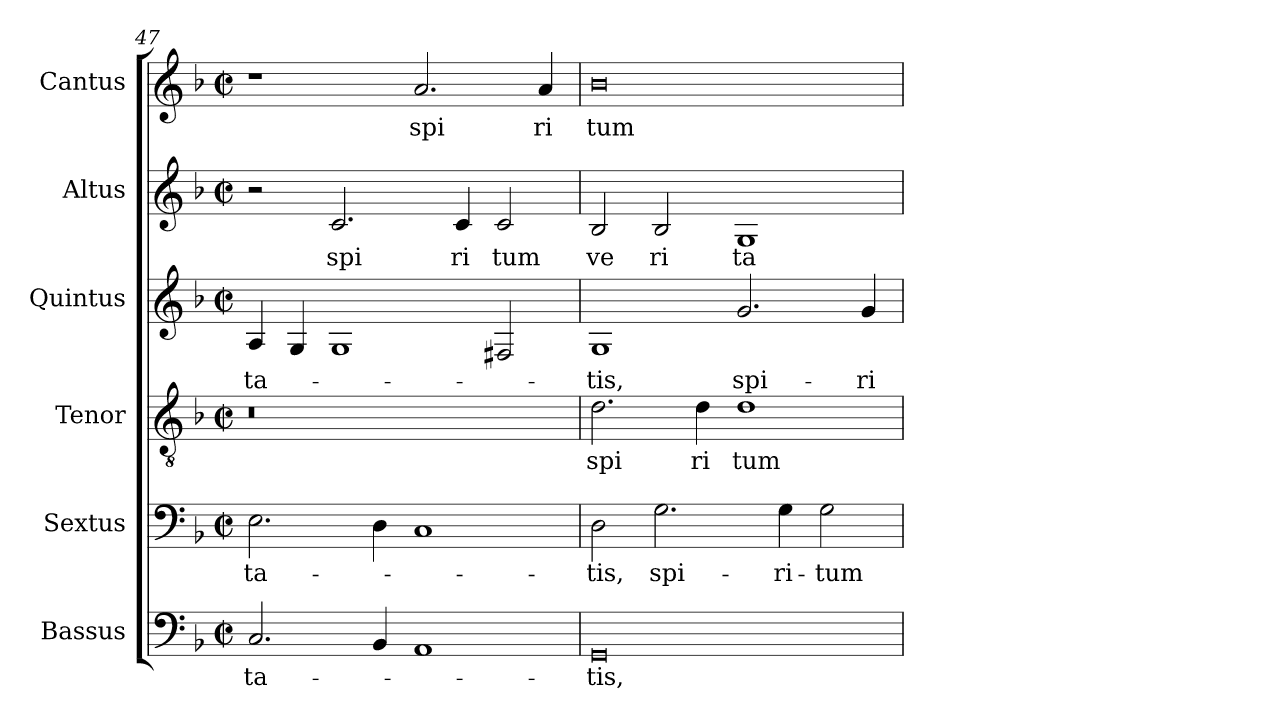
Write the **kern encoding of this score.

**kern	**text	**kern	**text	**kern	**text	**kern	**text	**kern	**text	**kern	**text
*part6	*part6	*part5	*part5	*part4	*part4	*part3	*part3	*part2	*part2	*part1	*part1
*staff6	*staff6	*staff5	*staff5	*staff4	*staff4	*staff3	*staff3	*staff2	*staff2	*staff1	*staff1
*I"Bassus	*	*I"Sextus	*	*I"Tenor	*	*I"Quintus	*	*I"Altus	*	*I"Cantus	*
*clefF4	*	*clefF4	*	*clefGv2	*	*clefG2	*	*clefG2	*	*clefG2	*
*k[b-]	*	*k[b-]	*	*k[b-]	*	*k[b-]	*	*k[b-]	*	*k[b-]	*
*F:	*	*F:	*	*F:	*	*F:	*	*F:	*	*F:	*
*M2/2	*	*M2/2	*	*M2/2	*	*M2/2	*	*M2/2	*	*M2/2	*
*met(c|)	*	*met(c|)	*	*met(c|)	*	*met(c|)	*	*met(c|)	*	*met(c|)	*
=47	=47	=47	=47	=47	=47	=47	=47	=47	=47	=47	=47
!	!LO:LY:b:cj	!	!LO:LY:b:cj	!	!	!	!LO:LY:b:cj	!	!	!	!
2.C/	-ta-	2.E\	-ta-	0r	.	4A/	-ta-	2r	.	1r	.
.	.	.	.	.	.	4G/	.	.	.	.	.
!	!	!	!	!	!	!	!	!	!LO:LY:b:cj	!	!
.	.	.	.	.	.	1G	.	2.c/	spi	.	.
4BB-/	.	4D\	.	.	.	.	.	.	.	.	.
!	!	!	!	!	!	!	!	!	!	!	!LO:LY:b:cj
1AA	.	1C	.	.	.	.	.	.	.	2.a/	spi
!	!	!	!	!	!	!	!	!	!LO:LY:b:cj	!	!
.	.	.	.	.	.	.	.	4c/	ri	.	.
!	!	!	!	!	!	!	!	!	!LO:LY:b:cj	!	!
.	.	.	.	.	.	2F#X/	.	2c/	tum	.	.
!	!	!	!	!	!	!	!	!	!	!	!LO:LY:b:cj
.	.	.	.	.	.	.	.	.	.	4a/	ri
=48	=48	=48	=48	=48	=48	=48	=48	=48	=48	=48	=48
!	!LO:LY:b:cj	!	!LO:LY:b:cj	!	!LO:LY:b:cj	!	!LO:LY:b:cj	!	!LO:LY:b:cj	!	!LO:LY:b:cj
0GG	-tis,	2D\	-tis,	2.d\	spi	1G	-tis,	2B-/	ve	0b-	tum
!	!	!	!LO:LY:b:cj	!	!	!	!	!	!LO:LY:b:cj	!	!
.	.	2.G\	spi-	.	.	.	.	2B-/	ri	.	.
!	!	!	!	!	!LO:LY:b:cj	!	!	!	!	!	!
.	.	.	.	4d\	ri	.	.	.	.	.	.
!	!	!	!	!	!LO:LY:b:cj	!	!LO:LY:b:cj	!	!LO:LY:b:cj	!	!
.	.	.	.	1d	tum	2.g/	spi-	1G	ta	.	.
!	!	!	!LO:LY:b:cj	!	!	!	!	!	!	!	!
.	.	4G\	-ri-	.	.	.	.	.	.	.	.
!	!	!	!LO:LY:b:cj	!	!	!	!	!	!	!	!
.	.	2G\	-tum	.	.	.	.	.	.	.	.
!	!	!	!	!	!	!	!LO:LY:b:cj	!	!	!	!
.	.	.	.	.	.	4g/	-ri-	.	.	.	.
=	=	=	=	=	=	=	=	=	=	=	=
*-	*-	*-	*-	*-	*-	*-	*-	*-	*-	*-	*-
